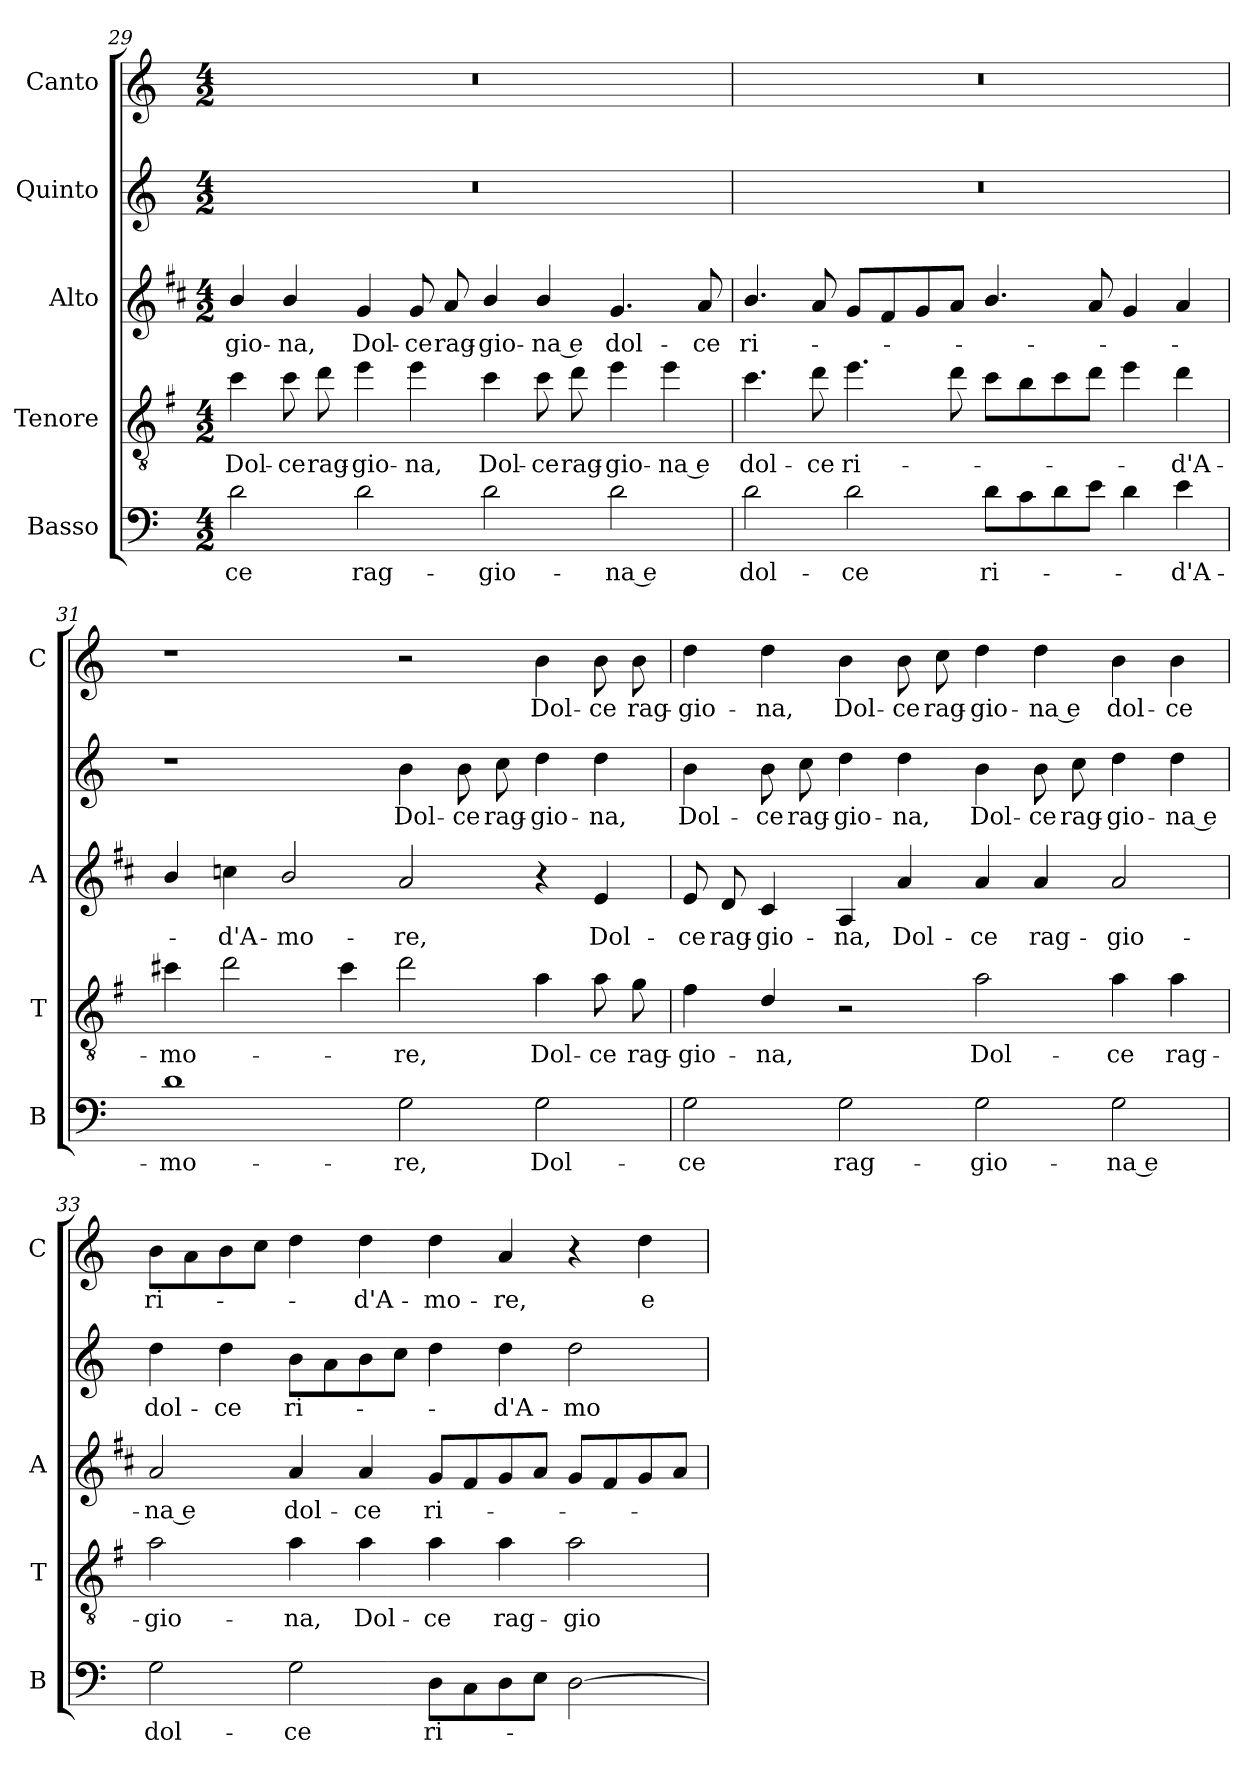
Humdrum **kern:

**kern	**text	**kern	**text	**kern	**text	**kern	**text	**kern	**text
*part5	*part5	*part4	*part4	*part3	*part3	*part2	*part2	*part1	*part1
*staff5	*staff5	*staff4	*staff4	*staff3	*staff3	*staff2	*staff2	*staff1	*staff1
*I"Basso	*	*I"Tenore	*	*I"Alto	*	*I"Quinto	*	*I"Canto	*
*I'B	*	*I'T	*	*I'A	*	*	*	*I'C	*
!!LO:PB:g=z
*clefF4	*	*clefGv2	*	*clefG2	*	*clefG2	*	*clefG2	*
*	*	*ITrd4c7	*	*ITrd1c2	*	*	*	*	*
*k[]	*	*k[]	*	*k[]	*	*k[]	*	*k[]	*
*C:	*	*C:	*	*C:	*	*C:	*	*C:	*
*M4/2	*	*M4/2	*	*M4/2	*	*M4/2	*	*M4/2	*
=29	=29	=29	=29	=29	=29	=29	=29	=29	=29
!	!LO:LY:b	!	!LO:LY:b	!	!LO:LY:b	!	!	!	!
2d\	-ce	4f\	Dol-	4a/	-gio-	0r	.	0r	.
!	!	!	!LO:LY:b	!	!LO:LY:b	!	!	!	!
.	.	8f\	-ce	4a/	-na,	.	.	.	.
!	!	!	!LO:LY:b	!	!	!	!	!	!
.	.	8g\	rag-	.	.	.	.	.	.
!	!LO:LY:b	!	!LO:LY:b	!	!LO:LY:b	!	!	!	!
2d\	rag-	4a\	-gio-	4f/	Dol-	.	.	.	.
!	!	!	!LO:LY:b	!	!LO:LY:b	!	!	!	!
.	.	4a\	-na,	8f/	-ce	.	.	.	.
!	!	!	!	!	!LO:LY:b	!	!	!	!
.	.	.	.	8g/	rag-	.	.	.	.
!	!LO:LY:b	!	!LO:LY:b	!	!LO:LY:b	!	!	!	!
2d\	-gio-	4f\	Dol-	4a/	-gio-	.	.	.	.
!	!	!	!LO:LY:b	!	!LO:LY:b	!	!	!	!
.	.	8f\	-ce	4a/	-na e	.	.	.	.
!	!	!	!LO:LY:b	!	!	!	!	!	!
.	.	8g\	rag-	.	.	.	.	.	.
!	!LO:LY:b	!	!LO:LY:b	!	!LO:LY:b	!	!	!	!
2d\	-na e	4a\	-gio-	4.f/	dol-	.	.	.	.
!	!	!	!LO:LY:b	!	!	!	!	!	!
.	.	4a\	-na e	.	.	.	.	.	.
!	!	!	!	!	!LO:LY:b	!	!	!	!
.	.	.	.	8g/	-ce	.	.	.	.
=30	=30	=30	=30	=30	=30	=30	=30	=30	=30
!	!LO:LY:b	!	!LO:LY:b	!	!LO:LY:b	!	!	!	!
2d\	dol-	4.f\	dol-	4.a/	ri-	0r	.	0r	.
!	!	!	!LO:LY:b	!	!	!	!	!	!
.	.	8g\	-ce	8g/	.	.	.	.	.
!	!LO:LY:b	!	!LO:LY:b	!	!	!	!	!	!
2d\	-ce	4.a\	ri-	8f/L	.	.	.	.	.
.	.	.	.	8e/	.	.	.	.	.
.	.	.	.	8f/	.	.	.	.	.
.	.	8g\	.	8g/J	.	.	.	.	.
!	!LO:LY:b	!	!	!	!	!	!	!	!
8d\L	ri-	8f\L	.	4.a/	.	.	.	.	.
8c\	.	8e\	.	.	.	.	.	.	.
8d\	.	8f\	.	.	.	.	.	.	.
8e\J	.	8g\J	.	8g/	.	.	.	.	.
4d\	.	4a\	.	4f/	.	.	.	.	.
!	!LO:LY:b	!	!LO:LY:b	!	!	!	!	!	!
4e\	-d'A-	4g\	-d'A-	4g/	.	.	.	.	.
=31	=31	=31	=31	=31	=31	=31	=31	=31	=31
!	!LO:LY:b	!	!LO:LY:b	!	!	!	!	!	!
1d	-mo-	4f#X\	-mo-	4a/	.	1r	.	1r	.
!	!	!	!	!	!LO:LY:b	!	!	!	!
.	.	2g\	.	4b-X\	-d'A-	.	.	.	.
!	!	!	!	!	!LO:LY:b	!	!	!	!
.	.	.	.	2a/	-mo-	.	.	.	.
.	.	4f#\	.	.	.	.	.	.	.
!	!LO:LY:b	!	!LO:LY:b	!	!LO:LY:b	!	!LO:LY:b	!	!
2G\	-re,	2g\	-re,	2g/	-re,	4b\	Dol-	2r	.
!	!	!	!	!	!	!	!LO:LY:b	!	!
.	.	.	.	.	.	8b\	-ce	.	.
!	!	!	!	!	!	!	!LO:LY:b	!	!
.	.	.	.	.	.	8cc\	rag-	.	.
!	!LO:LY:b	!	!LO:LY:b	!	!	!	!LO:LY:b	!	!LO:LY:b
2G\	Dol-	4d\	Dol-	4r	.	4dd\	-gio-	4b\	Dol-
!	!	!	!LO:LY:b	!	!LO:LY:b	!	!LO:LY:b	!	!LO:LY:b
.	.	8d\	-ce	4d/	Dol-	4dd\	-na,	8b\	-ce
!	!	!	!LO:LY:b	!	!	!	!	!	!LO:LY:b
.	.	8c\	rag-	.	.	.	.	8b\	rag-
!!LO:LB:g=z
=32	=32	=32	=32	=32	=32	=32	=32	=32	=32
!	!LO:LY:b	!	!LO:LY:b	!	!LO:LY:b	!	!LO:LY:b	!	!LO:LY:b
2G\	-ce	4B\	-gio-	8d/	-ce	4b\	Dol-	4dd\	-gio-
!	!	!	!	!	!LO:LY:b	!	!	!	!
.	.	.	.	8c/	rag-	.	.	.	.
!	!	!	!LO:LY:b	!	!LO:LY:b	!	!LO:LY:b	!	!LO:LY:b
.	.	4G/	-na,	4B/	-gio-	8b\	-ce	4dd\	-na,
!	!	!	!	!	!	!	!LO:LY:b	!	!
.	.	.	.	.	.	8cc\	rag-	.	.
!	!LO:LY:b	!	!	!	!LO:LY:b	!	!LO:LY:b	!	!LO:LY:b
2G\	rag-	2r	.	4G/	-na,	4dd\	-gio-	4b\	Dol-
!	!	!	!	!	!LO:LY:b	!	!LO:LY:b	!	!LO:LY:b
.	.	.	.	4g/	Dol-	4dd\	-na,	8b\	-ce
!	!	!	!	!	!	!	!	!	!LO:LY:b
.	.	.	.	.	.	.	.	8cc\	rag-
!	!LO:LY:b	!	!LO:LY:b	!	!LO:LY:b	!	!LO:LY:b	!	!LO:LY:b
2G\	-gio-	2d\	Dol-	4g/	-ce	4b\	Dol-	4dd\	-gio-
!	!	!	!	!	!LO:LY:b	!	!LO:LY:b	!	!LO:LY:b
.	.	.	.	4g/	rag-	8b\	-ce	4dd\	-na e
!	!	!	!	!	!	!	!LO:LY:b	!	!
.	.	.	.	.	.	8cc\	rag-	.	.
!	!LO:LY:b	!	!LO:LY:b	!	!LO:LY:b	!	!LO:LY:b	!	!LO:LY:b
2G\	-na e	4d\	-ce	2g/	-gio-	4dd\	-gio-	4b\	dol-
!	!	!	!LO:LY:b	!	!	!	!LO:LY:b	!	!LO:LY:b
.	.	4d\	rag-	.	.	4dd\	-na e	4b\	-ce
=33	=33	=33	=33	=33	=33	=33	=33	=33	=33
!	!LO:LY:b	!	!LO:LY:b	!	!LO:LY:b	!	!LO:LY:b	!	!LO:LY:b
2G\	dol-	2d\	-gio-	2g/	-na e	4dd\	dol-	8b\L	ri-
.	.	.	.	.	.	.	.	8a\	.
!	!	!	!	!	!	!	!LO:LY:b	!	!
.	.	.	.	.	.	4dd\	-ce	8b\	.
.	.	.	.	.	.	.	.	8cc\J	.
!	!LO:LY:b	!	!LO:LY:b	!	!LO:LY:b	!	!LO:LY:b	!	!
2G\	-ce	4d\	-na,	4g/	dol-	8b\L	ri-	4dd\	.
.	.	.	.	.	.	8a\	.	.	.
!	!	!	!LO:LY:b	!	!LO:LY:b	!	!	!	!LO:LY:b
.	.	4d\	Dol-	4g/	-ce	8b\	.	4dd\	-d'A-
.	.	.	.	.	.	8cc\J	.	.	.
!	!LO:LY:b	!	!LO:LY:b	!	!LO:LY:b	!	!	!	!LO:LY:b
8D\L	ri-	4d\	-ce	8f/L	ri-	4dd\	.	4dd\	-mo-
8C\	.	.	.	8e/	.	.	.	.	.
!	!	!	!LO:LY:b	!	!	!	!LO:LY:b	!	!LO:LY:b
8D\	.	4d\	rag-	8f/	.	4dd\	-d'A-	4a/	-re,
8E\J	.	.	.	8g/J	.	.	.	.	.
!	!	!	!LO:LY:b	!	!	!	!LO:LY:b	!	!
[2D\	.	2d\	-gio-	8f/L	.	2dd\	-mo-	4r	.
.	.	.	.	8e/	.	.	.	.	.
!	!	!	!	!	!	!	!	!	!LO:LY:b
.	.	.	.	8f/	.	.	.	4dd\	e
.	.	.	.	8g/J	.	.	.	.	.
=	=	=	=	=	=	=	=	=	=
*-	*-	*-	*-	*-	*-	*-	*-	*-	*-
